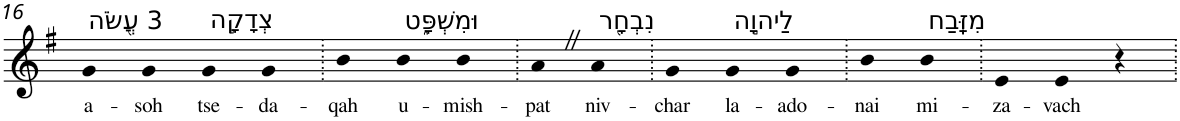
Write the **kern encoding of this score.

**kern	**text
*part1	*part1
*staff1	*staff1
*I"Piano	*
*I'Pno	*
!!LO:PB:g=z
*clefG2	*
*k[f#]	*
*G:	*
=16	=16
!LO:TX:a:t=3 עֲ֭שֹׂה	!
!	!LO:LY:b
4g	a-
!	!LO:LY:b
4g	-soh
!LO:TX:a:t=צְדָקָ֣ה	!
!	!LO:LY:b
4g	tse-
!	!LO:LY:b
4g	-da-
=17.	=17.
!	!LO:LY:b
4b	-qah
!LO:TX:a:t=וּמִשְׁפָּ֑ט	!
!	!LO:LY:b
4b	u-
!	!LO:LY:b
4b	-mish-
=18.	=18.
!	!LO:LY:b
4aZ	-pat
!LO:TX:a:t=נִבְחָ֖ר	!
!	!LO:LY:b
4a	niv-
=19.	=19.
!	!LO:LY:b
4g	-char
!LO:TX:a:t=לַיהוָ֣ה	!
!	!LO:LY:b
4g	la-
!	!LO:LY:b
4g	-ado-
=20.	=20.
!	!LO:LY:b
4b	-nai
!LO:TX:a:t=מִזָּֽבַח	!
!	!LO:LY:b
4b	mi-
=21.	=21.
!	!LO:LY:b
4e	-za-
!	!LO:LY:b
4e	-vach
4r	.
=.	=.
*-	*-
